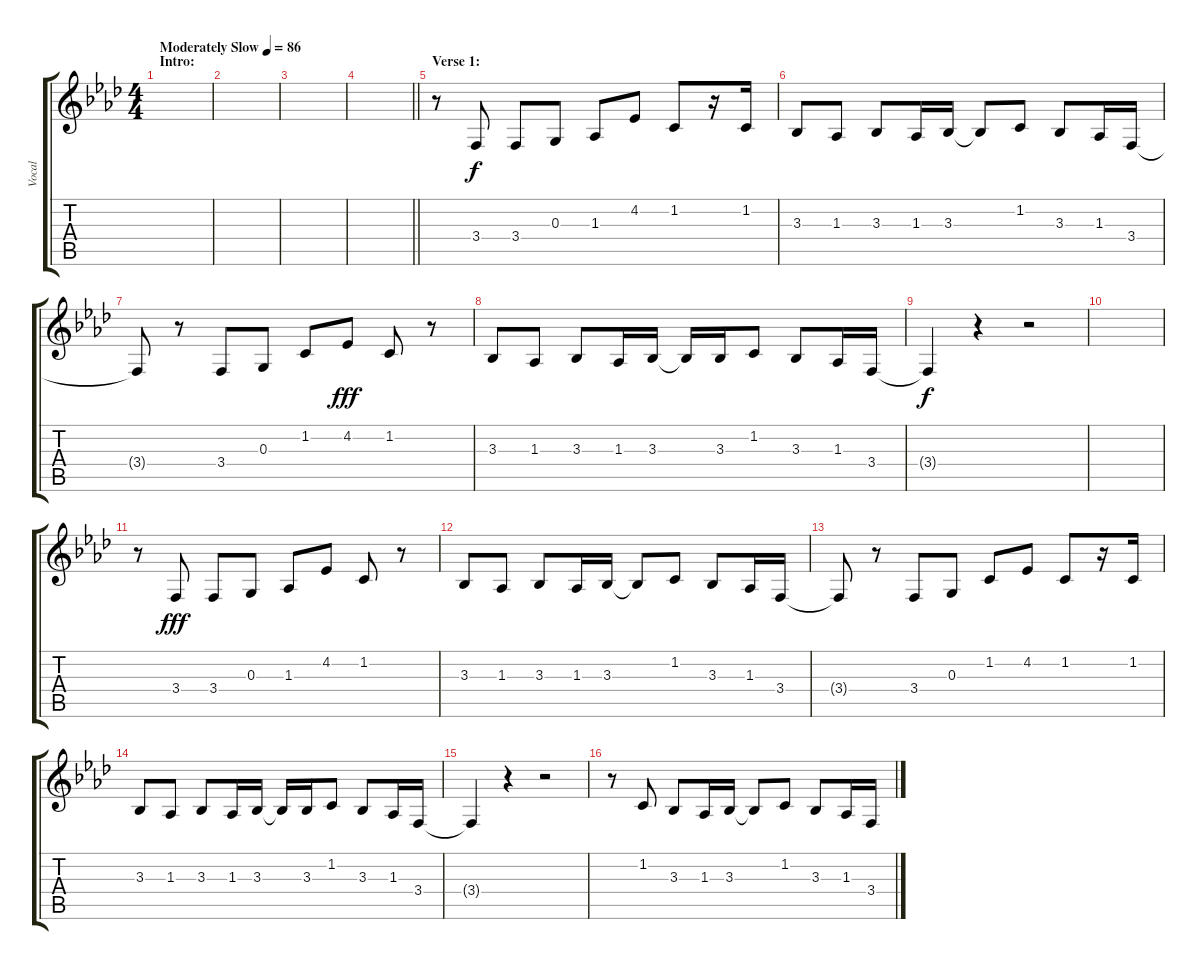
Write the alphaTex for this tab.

\track ("Vocal" "Vocal") {instrument altosax}
\staff {score tabs}
\tuning (E4 B3 G3 D3 A2 E2) {hide}
\ts (4 4)
\section ("" "Intro:")
\tempo (86 "Moderately Slow")
\clef g2
\ks ab
|
|
|
\barLineRight lightlight
|
\section ("" "Verse 1:")
r.8 3.4.8 3.4.8 0.3.8 1.3.8 4.2.8 1.2.8 r.16 1.2.16 |
3.3.8 1.3.8 3.3.8 1.3.16 3.3.16 3.3{t}.8 1.2.8 3.3.8 1.3.16 3.4.16 |
3.4{t}.8 r.8 3.4.8 0.3.8 1.2.8{dy f} 4.2.8{dy fff} 1.2.8 r.8 |
3.3.8 1.3.8 3.3.8 1.3.16 3.3.16 3.3{t}.16 3.3.16 1.2.8 3.3.8 1.3.16 3.4.16 |
3.4{t}.4{dy f} r.4 r.2 |
|
r.8 3.4.8{dy fff} 3.4.8 0.3.8 1.3.8 4.2.8 1.2.8 r.8 |
3.3.8 1.3.8 3.3.8 1.3.16 3.3.16 3.3{t}.8 1.2.8 3.3.8 1.3.16 3.4.16 |
3.4{t}.8 r.8 3.4.8 0.3.8 1.2.8 4.2.8 1.2.8 r.16 1.2.16 |
3.3.8 1.3.8 3.3.8 1.3.16 3.3.16 3.3{t}.16 3.3.16 1.2.8 3.3.8 1.3.16 3.4.16 |
3.4{t}.4 r.4 r.2 |
r.8 1.2.8 3.3.8 1.3.16 3.3.16 3.3{t}.8 1.2.8 3.3.8 1.3.16 3.4.16
